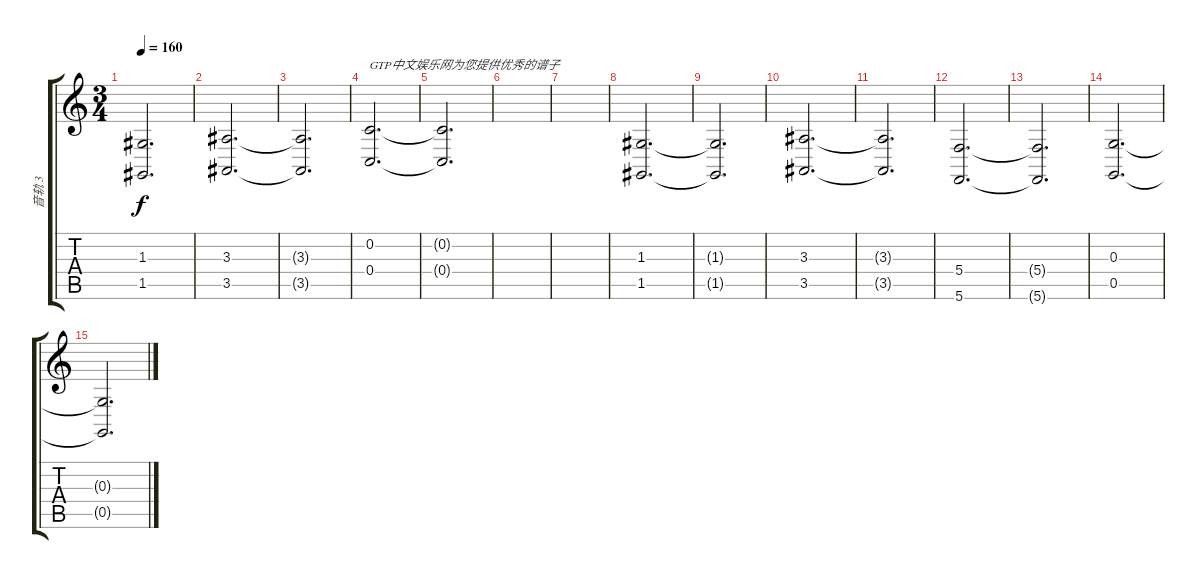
\track ("音轨 3" "音轨 3") {instrument acousticgrandpiano}
\staff {score tabs}
\tuning (E4 C4 G3 C3 G2 C2) {hide}
\ts (3 4)
\tempo 160
\clef g2
\ks c
(1.3{t} 1.5{t}).2{d dy f} |
(3.3 3.5).2{d} |
(3.3{t} 3.5{t}).2{d} |
(0.2 0.4).2{d txt "GTP中文娱乐网为您提供优秀的谱子"} |
(0.2{t} 0.4{t}).2{d} |
|
|
(1.3 1.5).2{d} |
(1.3{t} 1.5{t}).2{d} |
(3.3 3.5).2{d} |
(3.3{t} 3.5{t}).2{d} |
(5.4 5.6).2{d} |
(5.4{t} 5.6{t}).2{d} |
(0.3 0.5).2{d} |
(0.3{t} 0.5{t}).2{d}
